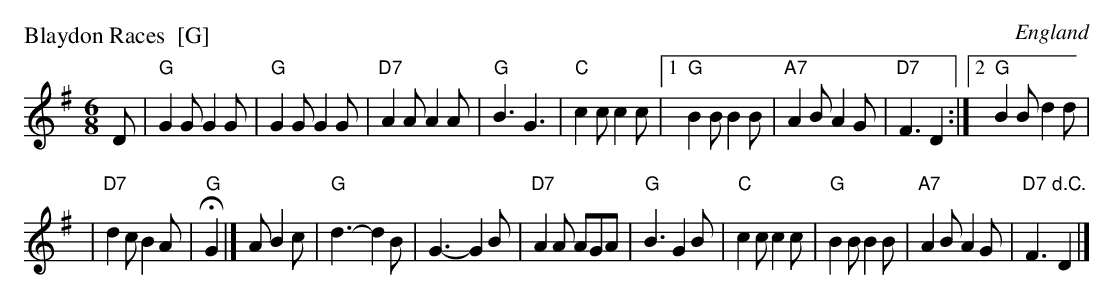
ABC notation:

X:1
P: Blaydon Races  [G]
O: England
M: 6/8
L: 1/8
K: G
D \
| "G"G2G G2G | "G"G2G G2G | "D7"A2A A2A | "G"B3 G3 \
| "C"c2c c2c |1 "G"B2B B2B | "A7"A2B A2G | "D7"F3 D2 :|2 "G"B2B d2d |
| "D7"d2c B2A | "G"HG2 |] A B2c \
| "G"d3- d2B | G3- G2B | "D7"A2A AGA | "G"B3 G2B \
| "C"c2c c2c | "G"B2B B2B | "A7"A2B A2G | "D7"F3 "d.C."D2 |]
